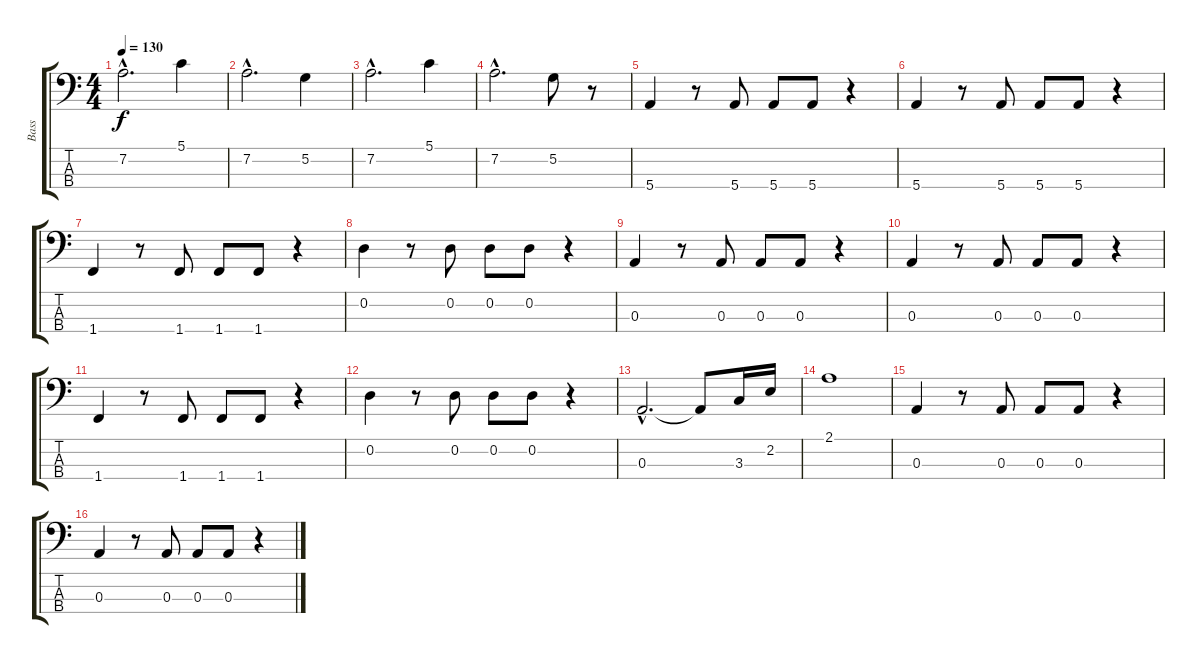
\track ("Bass" "Bass") {instrument fretlessbass}
\staff {score tabs}
\tuning (G2 D2 A1 E1) {hide}
\ts (4 4)
\tempo 130
\clef f4
\ks c
7.2{hac}.2{d dy f instrument fretlessbass} 5.1.4 |
7.2{hac}.2{d} 5.2.4 |
7.2{hac}.2{d} 5.1.4 |
7.2{hac}.2{d} 5.2.8 r.8 |
5.4.4 r.8 5.4.8 5.4.8 5.4.8 r.4 |
5.4.4 r.8 5.4.8 5.4.8 5.4.8 r.4 |
1.4.4 r.8 1.4.8 1.4.8 1.4.8 r.4 |
0.2.4 r.8 0.2.8 0.2.8 0.2.8 r.4 |
0.3.4 r.8 0.3.8 0.3.8 0.3.8 r.4 |
0.3.4 r.8 0.3.8 0.3.8 0.3.8 r.4 |
1.4.4 r.8 1.4.8 1.4.8 1.4.8 r.4 |
0.2.4 r.8 0.2.8 0.2.8 0.2.8 r.4 |
0.3{hac}.2{d} 0.3{t}.8 3.3.16 2.2.16 |
2.1.1 |
0.3.4 r.8 0.3.8 0.3.8 0.3.8 r.4 |
0.3.4 r.8 0.3.8 0.3.8 0.3.8 r.4
